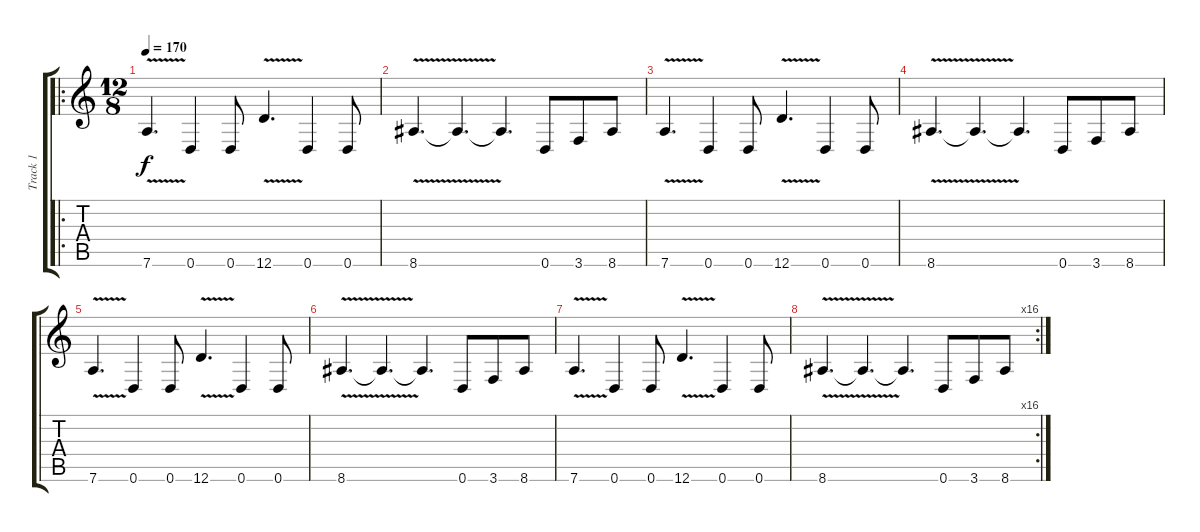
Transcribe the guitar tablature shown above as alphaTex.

\track ("Track 1" "Track 1") {instrument distortionguitar}
\staff {score tabs}
\tuning (E4 B3 G3 D3 A2 D2) {hide}
\ro
\ts (12 8)
\tempo 170
\clef g2
\ks c
7.6{v}.4{d dy f} 0.6.4 0.6.8 12.6{v}.4{d} 0.6.4 0.6.8 |
8.6{v}.4{d} 8.6{t}.4{d} 8.6{t}.4{d} 0.6.8 3.6.8 8.6.8 |
7.6{v}.4{d} 0.6.4 0.6.8 12.6{v}.4{d} 0.6.4 0.6.8 |
8.6{v}.4{d} 8.6{t}.4{d} 8.6{t}.4{d} 0.6.8 3.6.8 8.6.8 |
7.6{v}.4{d} 0.6.4 0.6.8 12.6{v}.4{d} 0.6.4 0.6.8 |
8.6{v}.4{d} 8.6{t}.4{d} 8.6{t}.4{d} 0.6.8 3.6.8 8.6.8 |
7.6{v}.4{d} 0.6.4 0.6.8 12.6{v}.4{d} 0.6.4 0.6.8 |
\rc 16
8.6{v}.4{d} 8.6{t}.4{d} 8.6{t}.4{d} 0.6.8 3.6.8 8.6.8
